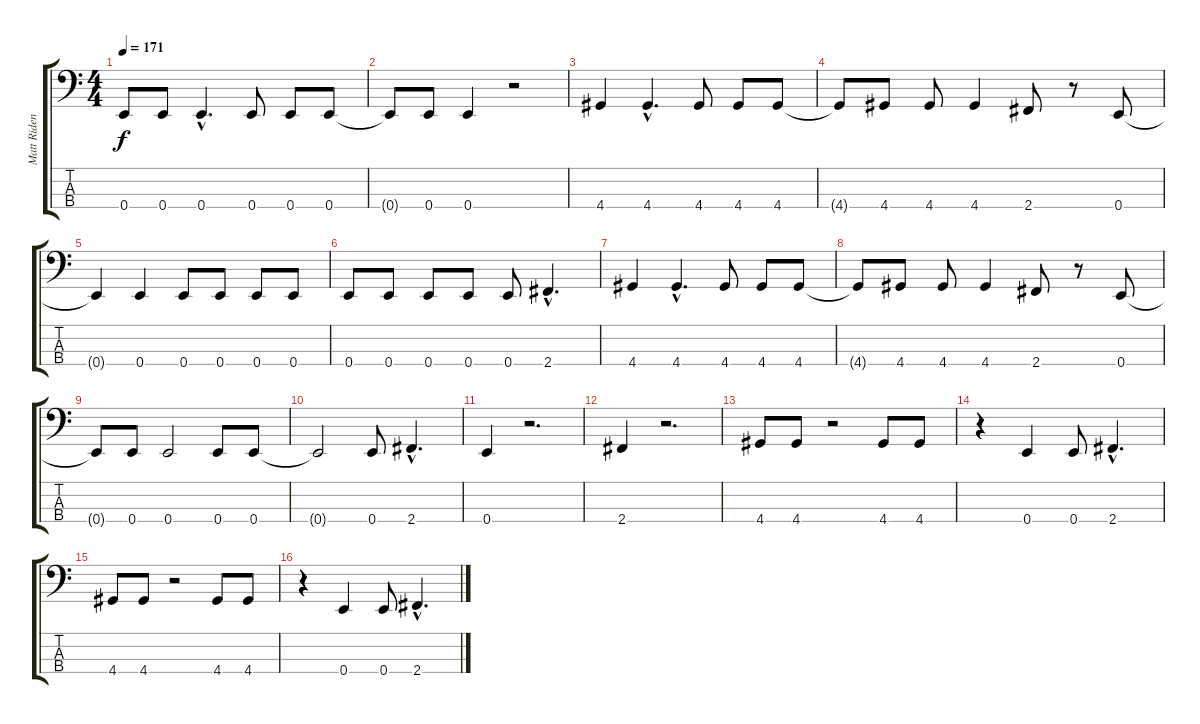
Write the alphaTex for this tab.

\track ("Matt Ridenour (Bass)" "Matt Riden") {instrument electricbasspick}
\staff {score tabs}
\tuning (G2 D2 A1 E1) {hide}
\ts (4 4)
\tempo 171
\clef f4
\ks c
0.4{t}.8{dy f} 0.4.8 0.4{hac}.4{d} 0.4.8 0.4.8 0.4.8 |
0.4{t}.8 0.4.8 0.4.4 r.2 |
4.4.4 4.4{hac}.4{d} 4.4.8 4.4.8 4.4.8 |
4.4{t}.8 4.4.8 4.4.8 4.4.4 2.4.8 r.8 0.4.8 |
0.4{t}.4 0.4.4 0.4.8 0.4.8 0.4.8 0.4.8 |
0.4.8 0.4.8 0.4.8 0.4.8 0.4.8 2.4{hac}.4{d} |
4.4.4 4.4{hac}.4{d} 4.4.8 4.4.8 4.4.8 |
4.4{t}.8 4.4.8 4.4.8 4.4.4 2.4.8 r.8 0.4.8 |
0.4{t}.8 0.4.8 0.4.2 0.4.8 0.4.8 |
0.4{t}.2 0.4.8 2.4{hac}.4{d} |
0.4.4 r.2{d} |
2.4.4 r.2{d} |
4.4.8 4.4.8 r.2 4.4.8 4.4.8 |
r.4 0.4.4 0.4.8 2.4{hac}.4{d} |
4.4.8 4.4.8 r.2 4.4.8 4.4.8 |
r.4 0.4.4 0.4.8 2.4{hac}.4{d}
